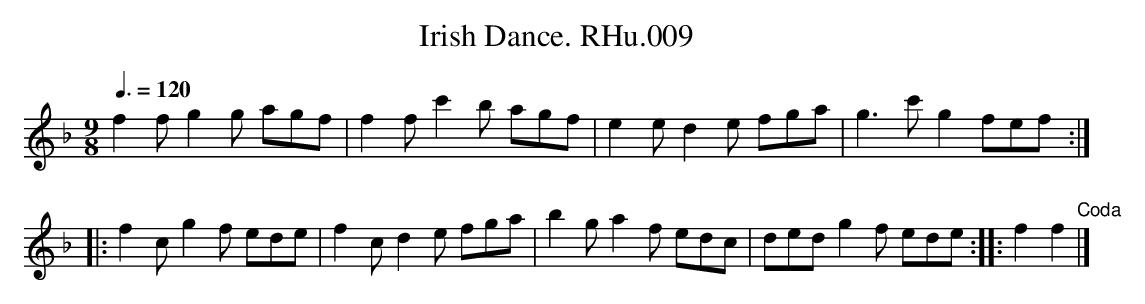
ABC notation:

X:1
T:Irish Dance. RHu.009
M:9/8
L:1/8
Q:3/8=120
K:F
f2f g2g agf|f2f c'2b agf|e2e d2e fga|g3 c'g2 fef:|
|:f2c g2f ede|f2c d2e fga|b2g a2f edc|ded g2f ede::f2f2"Coda"|]
